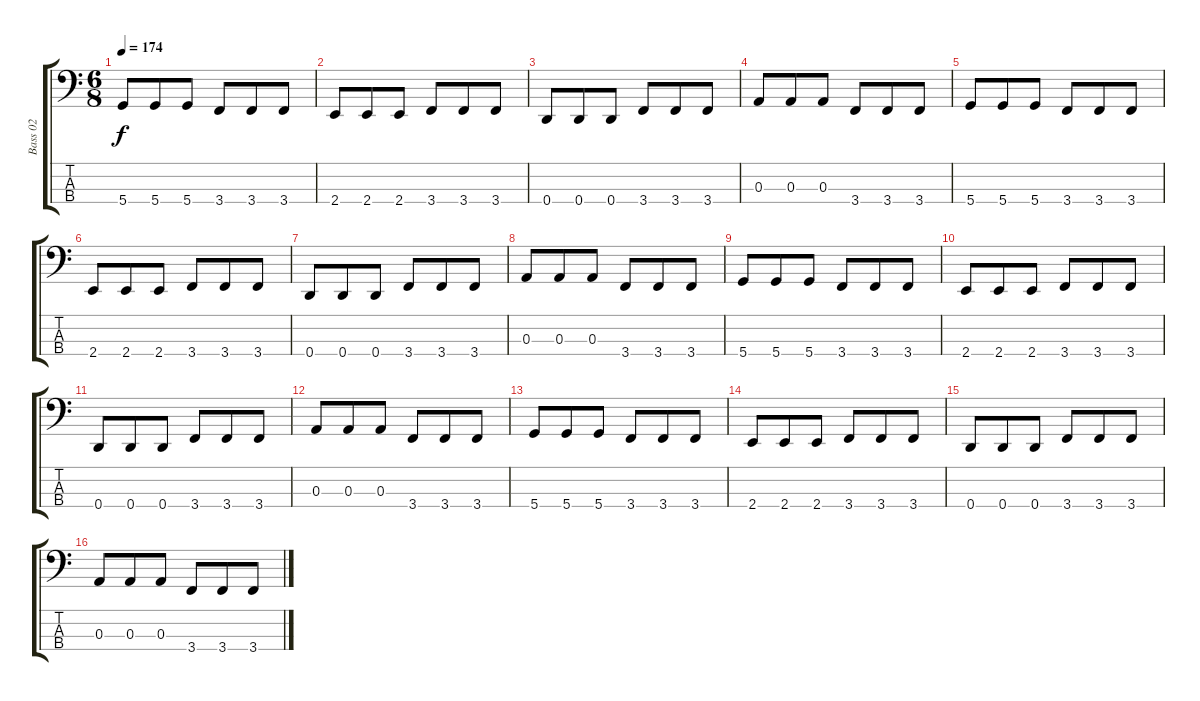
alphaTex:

\track ("Bass 02" "Bass 02") {instrument electricbassfinger}
\staff {score tabs}
\tuning (G2 D2 A1 D1) {hide}
\ts (6 8)
\tempo 174
\clef f4
\ks c
5.4.8{dy f} 5.4.8 5.4.8 3.4.8 3.4.8 3.4.8 |
2.4.8 2.4.8 2.4.8 3.4.8 3.4.8 3.4.8 |
0.4.8 0.4.8 0.4.8 3.4.8 3.4.8 3.4.8 |
0.3.8 0.3.8 0.3.8 3.4.8 3.4.8 3.4.8 |
5.4.8 5.4.8 5.4.8 3.4.8 3.4.8 3.4.8 |
2.4.8 2.4.8 2.4.8 3.4.8 3.4.8 3.4.8 |
0.4.8 0.4.8 0.4.8 3.4.8 3.4.8 3.4.8 |
0.3.8 0.3.8 0.3.8 3.4.8 3.4.8 3.4.8 |
5.4.8 5.4.8 5.4.8 3.4.8 3.4.8 3.4.8 |
2.4.8 2.4.8 2.4.8 3.4.8 3.4.8 3.4.8 |
0.4.8 0.4.8 0.4.8 3.4.8 3.4.8 3.4.8 |
0.3.8 0.3.8 0.3.8 3.4.8 3.4.8 3.4.8 |
5.4.8 5.4.8 5.4.8 3.4.8 3.4.8 3.4.8 |
2.4.8 2.4.8 2.4.8 3.4.8 3.4.8 3.4.8 |
0.4.8 0.4.8 0.4.8 3.4.8 3.4.8 3.4.8 |
0.3.8 0.3.8 0.3.8 3.4.8 3.4.8 3.4.8
